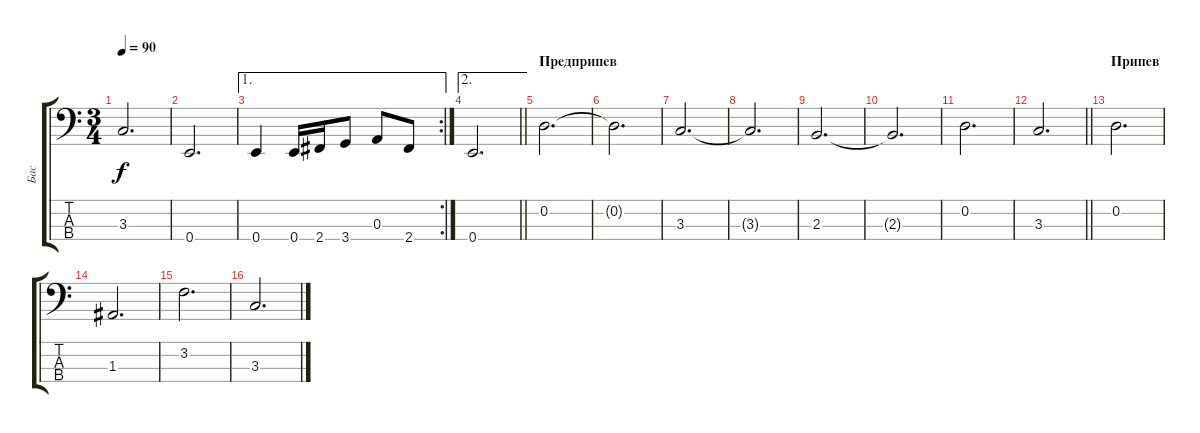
\track ("Бас" "Бас") {instrument electricbassfinger}
\staff {score tabs}
\tuning (G2 D2 A1 E1) {hide}
\ts (3 4)
\tempo 90
\clef f4
\ks c
3.3.2{d dy f} |
0.4.2{d} |
\ae 1
\rc 2
0.4.4 0.4.16 2.4.16 3.4.8 0.3.8 2.4.8 |
\ae 2
\barLineRight lightlight
0.4.2{d} |
\section ("" "Предприпев")
0.2.2{d} |
0.2{t}.2{d} |
3.3.2{d} |
3.3{t}.2{d} |
2.3.2{d} |
2.3{t}.2{d} |
0.2.2{d} |
\barLineRight lightlight
3.3.2{d} |
\section ("" "Припев")
0.2.2{d} |
1.3.2{d} |
3.2.2{d} |
3.3.2{d}
